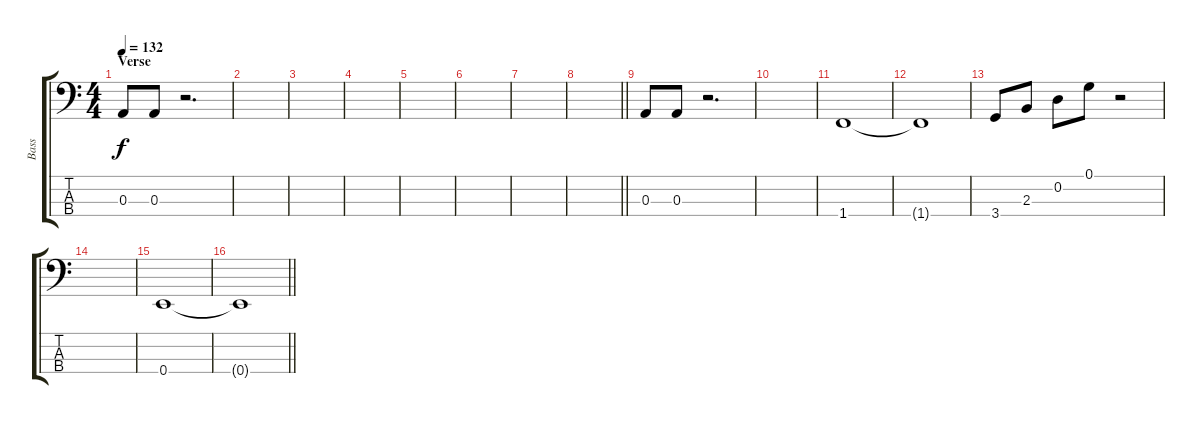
\track ("Bass" "Bass") {instrument electricbassfinger}
\staff {score tabs}
\tuning (G2 D2 A1 E1) {hide}
\ts (4 4)
\section ("" "Verse")
\tempo 132
\clef f4
\ks c
0.3.8{dy f} 0.3.8 r.2{d} |
|
|
|
|
|
|
\barLineRight lightlight
|
\section ("" "")
0.3.8 0.3.8 r.2{d} |
|
1.4.1 |
1.4{t}.1 |
3.4.8 2.3.8 0.2.8 0.1.8 r.2 |
|
0.4.1 |
\barLineRight lightlight
0.4{t}.1
